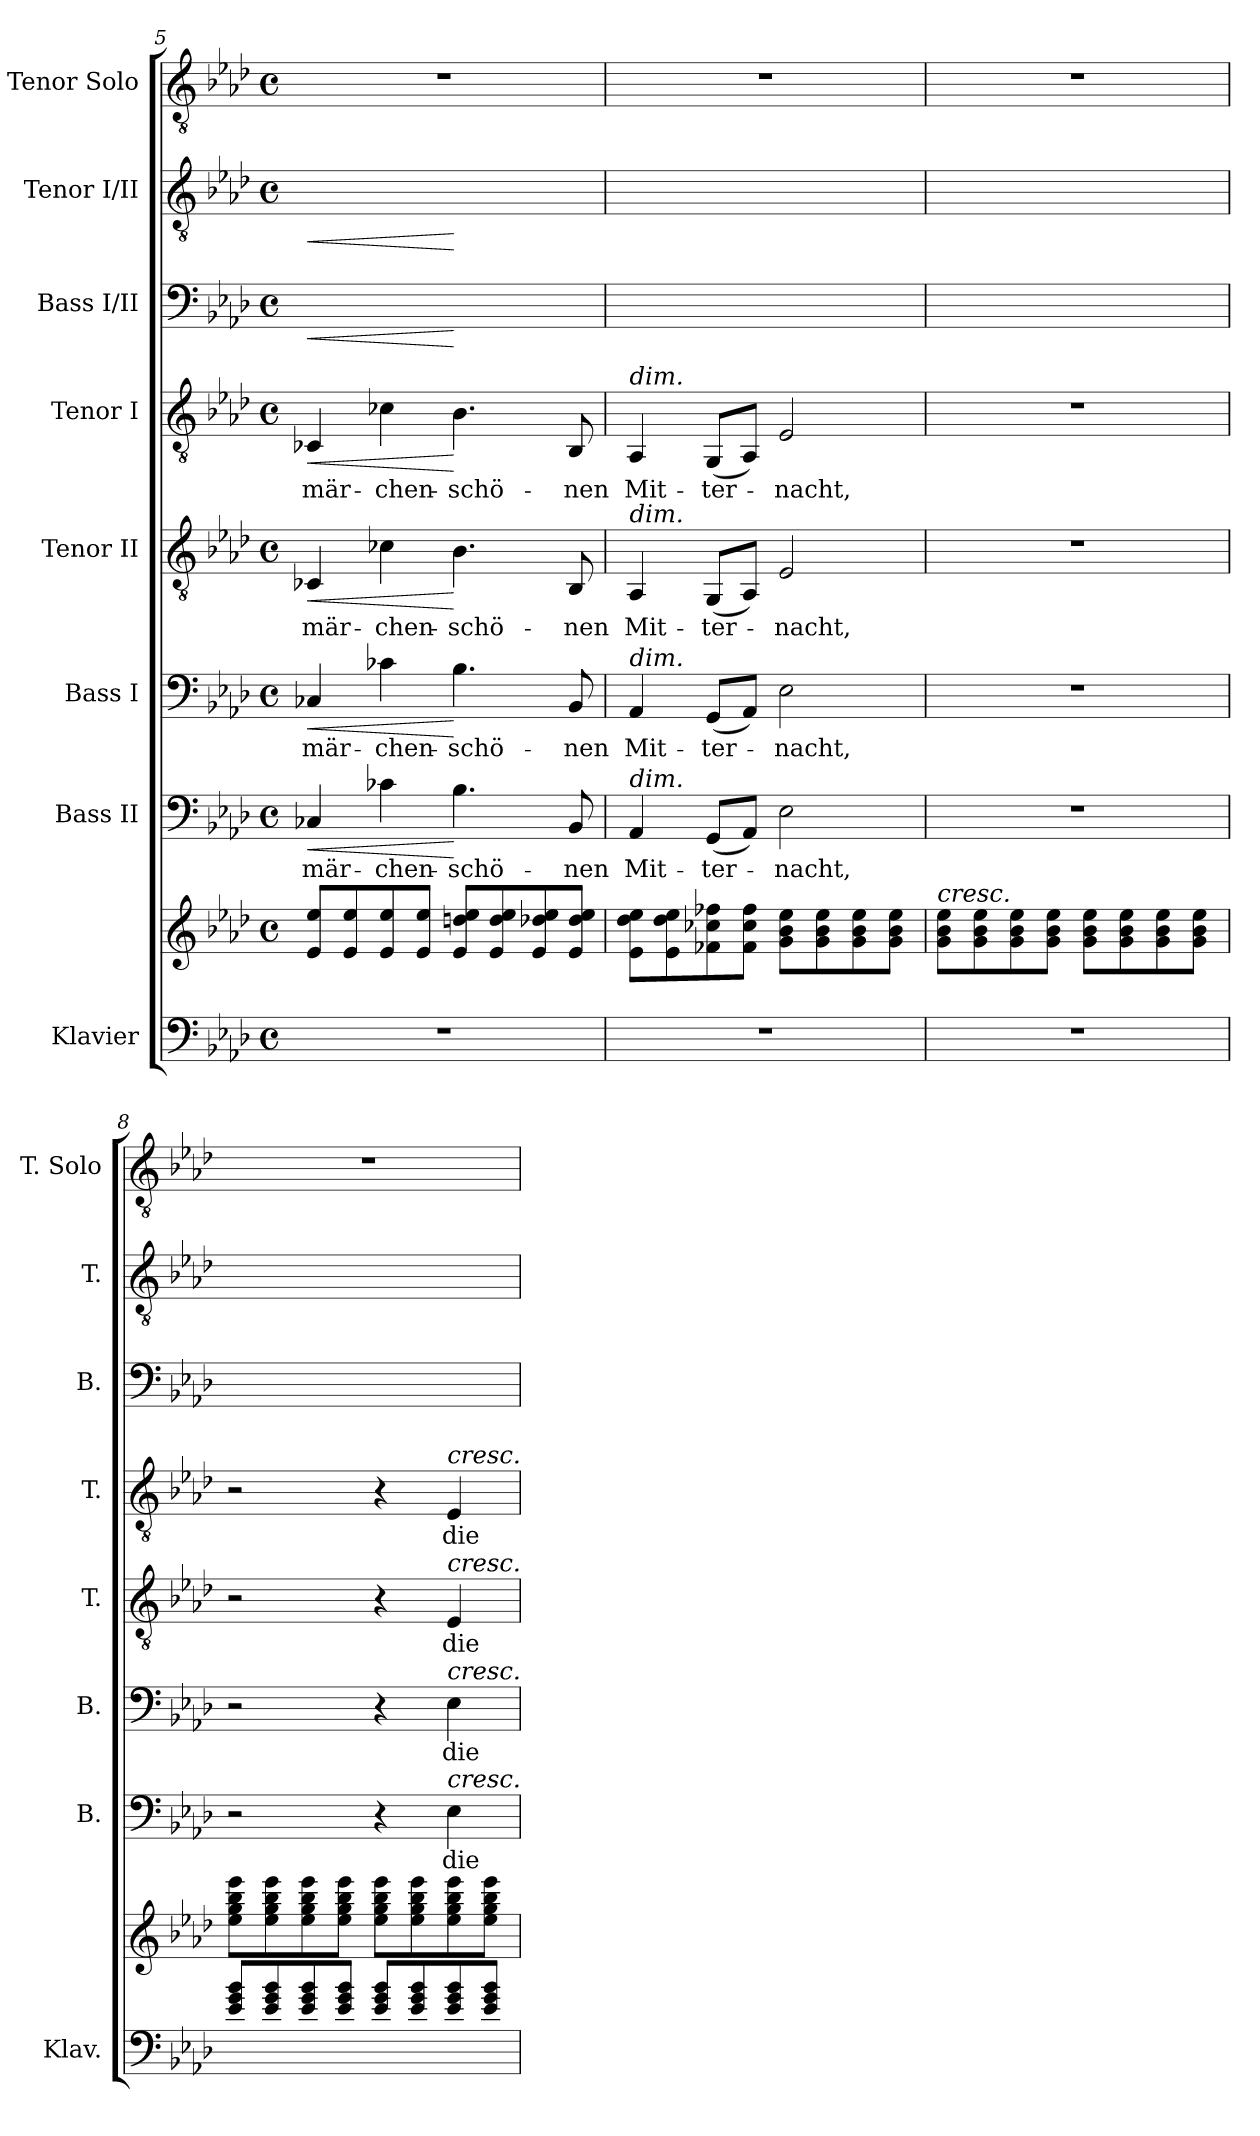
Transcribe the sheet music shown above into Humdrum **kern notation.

**kern	**kern	**kern	**text	**dynam	**kern	**text	**dynam	**kern	**text	**dynam	**kern	**text	**dynam	**kern	**text	**dynam	**kern	**text	**dynam	**kern
*part8	*part8	*part7	*part7	*part7	*part6	*part6	*part6	*part5	*part5	*part5	*part4	*part4	*part4	*part3	*part3	*part3	*part2	*part2	*part2	*part1
*staff9	*staff8	*staff7	*staff7	*staff7	*staff6	*staff6	*staff6	*staff5	*staff5	*staff5	*staff4	*staff4	*staff4	*staff3	*staff3	*staff3	*staff2	*staff2	*staff2	*staff1
*I"Klavier	*	*I"Bass II	*	*	*I"Bass I	*	*	*I"Tenor II	*	*	*I"Tenor I	*	*	*I"Bass I/II	*	*	*I"Tenor I/II	*	*	*I"Tenor Solo
*I'Klav.	*	*I'B.	*	*	*I'B.	*	*	*I'T.	*	*	*I'T.	*	*	*I'B.	*	*	*I'T.	*	*	*I'T. Solo
!!LO:PB:g=z
*clefF4	*clefG2	*clefF4	*	*	*clefF4	*	*	*clefGv2	*	*	*clefGv2	*	*	*clefF4	*	*	*clefGv2	*	*	*clefGv2
*	*	*	*	*	*	*	*	*ITrd7c12	*	*	*ITrd7c12	*	*	*	*	*	*ITrd7c12	*	*	*ITrd7c12
*k[b-e-a-d-]	*k[b-e-a-d-]	*k[b-e-a-d-]	*	*	*k[b-e-a-d-]	*	*	*k[b-e-a-d-]	*	*	*k[b-e-a-d-]	*	*	*k[b-e-a-d-]	*	*	*k[b-e-a-d-]	*	*	*k[b-e-a-d-]
*A-:	*A-:	*A-:	*	*	*A-:	*	*	*A-:	*	*	*A-:	*	*	*A-:	*	*	*A-:	*	*	*A-:
*M4/4	*M4/4	*M4/4	*	*	*M4/4	*	*	*M4/4	*	*	*M4/4	*	*	*M4/4	*	*	*M4/4	*	*	*M4/4
*met(c)	*met(c)	*met(c)	*	*	*met(c)	*	*	*met(c)	*	*	*met(c)	*	*	*met(c)	*	*	*met(c)	*	*	*met(c)
=5	=5	=5	=5	=5	=5	=5	=5	=5	=5	=5	=5	=5	=5	=5	=5	=5	=5	=5	=5	=5
!	!	!	!LO:LY:b	!LO:HP:b	!	!LO:LY:b	!LO:HP:b	!	!LO:LY:b	!LO:HP:b	!	!LO:LY:b	!LO:HP:b	!	!LO:LY:b	!LO:HP:b	!	!LO:LY:b	!LO:HP:b	!
*	*	*	*	*	*	*	*	*	*	*	*	*	*	*^	*	*	*^	*	*	*
1r	8e-/ 8ee-/L	4C-X/	mär-	<	4C-X/	mär-	<	4CC-X/	mär-	<	4CC-X/	mär-	<	4C-X/yy	4C-\yy	mär-	<	4CC-X/yy	4CC-\yy	mär-	<	1r
.	8e-/ 8ee-/	.	.	.	.	.	.	.	.	.	.	.	.	.	.	.	.	.	.	.	.	.
!	!	!	!LO:LY:b	!	!	!LO:LY:b	!	!	!LO:LY:b	!	!	!LO:LY:b	!	!	!	!LO:LY:b	!	!	!	!LO:LY:b	!	!
.	8e-/ 8ee-/	4c-X\	-chen-	.	4c-X\	-chen-	.	4C-X\	-chen-	.	4C-X\	-chen-	.	4c-X/yy	4c-\yy	-chen-	.	4C/yy	4C\yy	-chen-	.	.
.	8e-/ 8ee-/J	.	.	.	.	.	.	.	.	.	.	.	.	.	.	.	.	.	.	.	.	.
!	!	!	!LO:LY:b	!	!	!LO:LY:b	!	!	!LO:LY:b	!	!	!LO:LY:b	!	!	!	!LO:LY:b	!	!	!	!LO:LY:b	!	!
.	8e-/ 8ddn/ 8ee-/L	4.B-\	-schö-	[	4.B-\	-schö-	[	4.BB-\	-schö-	[	4.BB-\	-schö-	[	4.B-/yy	4.B-\yy	-schö-	[	4.BB-/yy	4.BB-\yy	-schö-	[	.
.	8e-/ 8dd/ 8ee-/	.	.	.	.	.	.	.	.	.	.	.	.	.	.	.	.	.	.	.	.	.
.	8e-/ 8dd-X/ 8ee-/	.	.	.	.	.	.	.	.	.	.	.	.	.	.	.	.	.	.	.	.	.
!	!	!	!LO:LY:b	!	!	!LO:LY:b	!	!	!LO:LY:b	!	!	!LO:LY:b	!	!	!	!LO:LY:b	!	!	!	!LO:LY:b	!	!
.	8e-/ 8dd-/ 8ee-/J	8BB-/	-nen	.	8BB-/	-nen	.	8BBB-/	-nen	.	8BBB-/	-nen	.	8BB-/yy	8BB-/yy	-nen	.	8BBB-/yy	8BBB-/yy	-nen	.	.
=6	=6	=6	=6	=6	=6	=6	=6	=6	=6	=6	=6	=6	=6	=6	=6	=6	=6	=6	=6	=6	=6	=6
!	!	!	!	!	!	!	!	!	!	!	!LO:TX:a:i:t=dim.	!	!	!	!	!	!	!	!	!	!	!
!	!	!	!	!	!	!	!	!LO:TX:a:i:t=dim.	!	!	!	!	!	!	!	!	!	!	!	!	!	!
!	!	!	!	!	!LO:TX:a:i:t=dim.	!	!	!	!	!	!	!	!	!	!	!	!	!	!	!	!	!
!	!	!LO:TX:a:i:t=dim.	!	!	!	!	!	!	!	!	!	!	!	!	!	!	!	!	!	!	!	!
!	!	!	!LO:LY:b	!	!	!LO:LY:b	!	!	!LO:LY:b	!	!	!LO:LY:b	!	!	!	!LO:LY:b	!	!	!	!LO:LY:b	!	!
1r	8e-\ 8dd-\ 8ee-\L	4AA-/	Mit-	.	4AA-/	Mit-	.	4AAA-/	Mit-	.	4AAA-/	Mit-	.	4AA-/yy	4AA-\yy	Mit-	.	4AAA-/yy	4AAA-\yy	Mit-	.	1r
.	8e-\ 8dd-\ 8ee-\	.	.	.	.	.	.	.	.	.	.	.	.	.	.	.	.	.	.	.	.	.
!	!	!	!LO:LY:b	!	!	!LO:LY:b	!	!	!LO:LY:b	!	!	!LO:LY:b	!	!	!	!LO:LY:b	!	!	!	!LO:LY:b	!	!
.	8f-X\ 8cc-X\ 8ff-X\	(<8GG/L	-ter-	.	(<8GG/L	-ter-	.	(<8GGG/L	-ter-	.	(<8GGG/L	-ter-	.	(<8GG/Lyy	(<8GG/Lyy	-ter-	.	(<8GGG/Lyy	(<8GGG/Lyy	-ter-	.	.
.	8f-\ 8cc-\ 8ff-\J	8AA-/J)	.	.	8AA-/J)	.	.	8AAA-/J)	.	.	8AAA-/J)	.	.	8AA-/Jyy)	8AA-/Jyy)	.	.	8AAA-/Jyy)	8AAA-/Jyy)	.	.	.
!	!	!	!LO:LY:b	!	!	!LO:LY:b	!	!	!LO:LY:b	!	!	!LO:LY:b	!	!	!	!LO:LY:b	!	!	!	!LO:LY:b	!	!
.	8g\ 8b-\ 8ee-\L	2E-\	-nacht,	.	2E-\	-nacht,	.	2EE-/	-nacht,	.	2EE-/	-nacht,	.	2E-/yy	2E-\yy	-nacht,	.	2EE-/yy	2EE-\yy	-nacht,	.	.
.	8g\ 8b-\ 8ee-\	.	.	.	.	.	.	.	.	.	.	.	.	.	.	.	.	.	.	.	.	.
.	8g\ 8b-\ 8ee-\	.	.	.	.	.	.	.	.	.	.	.	.	.	.	.	.	.	.	.	.	.
.	8g\ 8b-\ 8ee-\J	.	.	.	.	.	.	.	.	.	.	.	.	.	.	.	.	.	.	.	.	.
*	*	*	*	*	*	*	*	*	*	*	*	*	*	*v	*v	*	*	*	*	*	*	*
*	*	*	*	*	*	*	*	*	*	*	*	*	*	*	*	*	*v	*v	*	*	*
=7	=7	=7	=7	=7	=7	=7	=7	=7	=7	=7	=7	=7	=7	=7	=7	=7	=7	=7	=7	=7
!	!LO:TX:a:i:t=cresc.	!	!	!	!	!	!	!	!	!	!	!	!	!	!	!	!	!	!	!
1r	8g\ 8b-\ 8ee-\L	1r	.	.	1r	.	.	1r	.	.	1r	.	.	1ryy	.	.	1ryy	.	.	1r
.	8g\ 8b-\ 8ee-\	.	.	.	.	.	.	.	.	.	.	.	.	.	.	.	.	.	.	.
.	8g\ 8b-\ 8ee-\	.	.	.	.	.	.	.	.	.	.	.	.	.	.	.	.	.	.	.
.	8g\ 8b-\ 8ee-\J	.	.	.	.	.	.	.	.	.	.	.	.	.	.	.	.	.	.	.
.	8g\ 8b-\ 8ee-\L	.	.	.	.	.	.	.	.	.	.	.	.	.	.	.	.	.	.	.
.	8g\ 8b-\ 8ee-\	.	.	.	.	.	.	.	.	.	.	.	.	.	.	.	.	.	.	.
.	8g\ 8b-\ 8ee-\	.	.	.	.	.	.	.	.	.	.	.	.	.	.	.	.	.	.	.
.	8g\ 8b-\ 8ee-\J	.	.	.	.	.	.	.	.	.	.	.	.	.	.	.	.	.	.	.
=8	=8	=8	=8	=8	=8	=8	=8	=8	=8	=8	=8	=8	=8	=8	=8	=8	=8	=8	=8	=8
*	*	*	*	*	*	*	*	*	*	*	*	*	*	*^	*	*	*^	*	*	*
8e-/ 8g/ 8b-/L	8ee-\ 8gg\ 8bb-\ 8eee-\L	2r	.	.	2r	.	.	2r	.	.	2r	.	.	2ryy	2.ryy	.	.	2ryy	2.ryy	.	.	1r
8e-/ 8g/ 8b-/	8ee-\ 8gg\ 8bb-\ 8eee-\	.	.	.	.	.	.	.	.	.	.	.	.	.	.	.	.	.	.	.	.	.
8e-/ 8g/ 8b-/	8ee-\ 8gg\ 8bb-\ 8eee-\	.	.	.	.	.	.	.	.	.	.	.	.	.	.	.	.	.	.	.	.	.
8e-/ 8g/ 8b-/J	8ee-\ 8gg\ 8bb-\ 8eee-\J	.	.	.	.	.	.	.	.	.	.	.	.	.	.	.	.	.	.	.	.	.
8e-/ 8g/ 8b-/L	8ee-\ 8gg\ 8bb-\ 8eee-\L	4r	.	.	4r	.	.	4r	.	.	4r	.	.	4ryy	.	.	.	4ryy	.	.	.	.
8e-/ 8g/ 8b-/	8ee-\ 8gg\ 8bb-\ 8eee-\	.	.	.	.	.	.	.	.	.	.	.	.	.	.	.	.	.	.	.	.	.
!	!	!	!	!	!	!	!	!	!	!	!LO:TX:a:i:t=cresc.	!	!	!	!	!	!	!	!	!	!	!
!	!	!	!	!	!	!	!	!LO:TX:a:i:t=cresc.	!	!	!	!	!	!	!	!	!	!	!	!	!	!
!	!	!	!	!	!LO:TX:a:i:t=cresc.	!	!	!	!	!	!	!	!	!	!	!	!	!	!	!	!	!
!	!	!LO:TX:a:i:t=cresc.	!	!	!	!	!	!	!	!	!	!	!	!	!	!	!	!	!	!	!	!
!	!	!	!LO:LY:b	!	!	!LO:LY:b	!	!	!LO:LY:b	!	!	!LO:LY:b	!	!	!	!LO:LY:b	!	!	!	!LO:LY:b	!	!
8e-/ 8g/ 8b-/	8ee-\ 8gg\ 8bb-\ 8eee-\	4E-\	die	.	4E-\	die	.	4EE-/	die	.	4EE-/	die	.	4E-/yy	4E-\yy	die	.	4EE-/yy	4EE-\yy	die	.	.
8e-/ 8g/ 8b-/J	8ee-\ 8gg\ 8bb-\ 8eee-\J	.	.	.	.	.	.	.	.	.	.	.	.	.	.	.	.	.	.	.	.	.
*	*	*	*	*	*	*	*	*	*	*	*	*	*	*v	*v	*	*	*	*	*	*	*
*	*	*	*	*	*	*	*	*	*	*	*	*	*	*	*	*	*v	*v	*	*	*
=	=	=	=	=	=	=	=	=	=	=	=	=	=	=	=	=	=	=	=	=
*-	*-	*-	*-	*-	*-	*-	*-	*-	*-	*-	*-	*-	*-	*-	*-	*-	*-	*-	*-	*-
